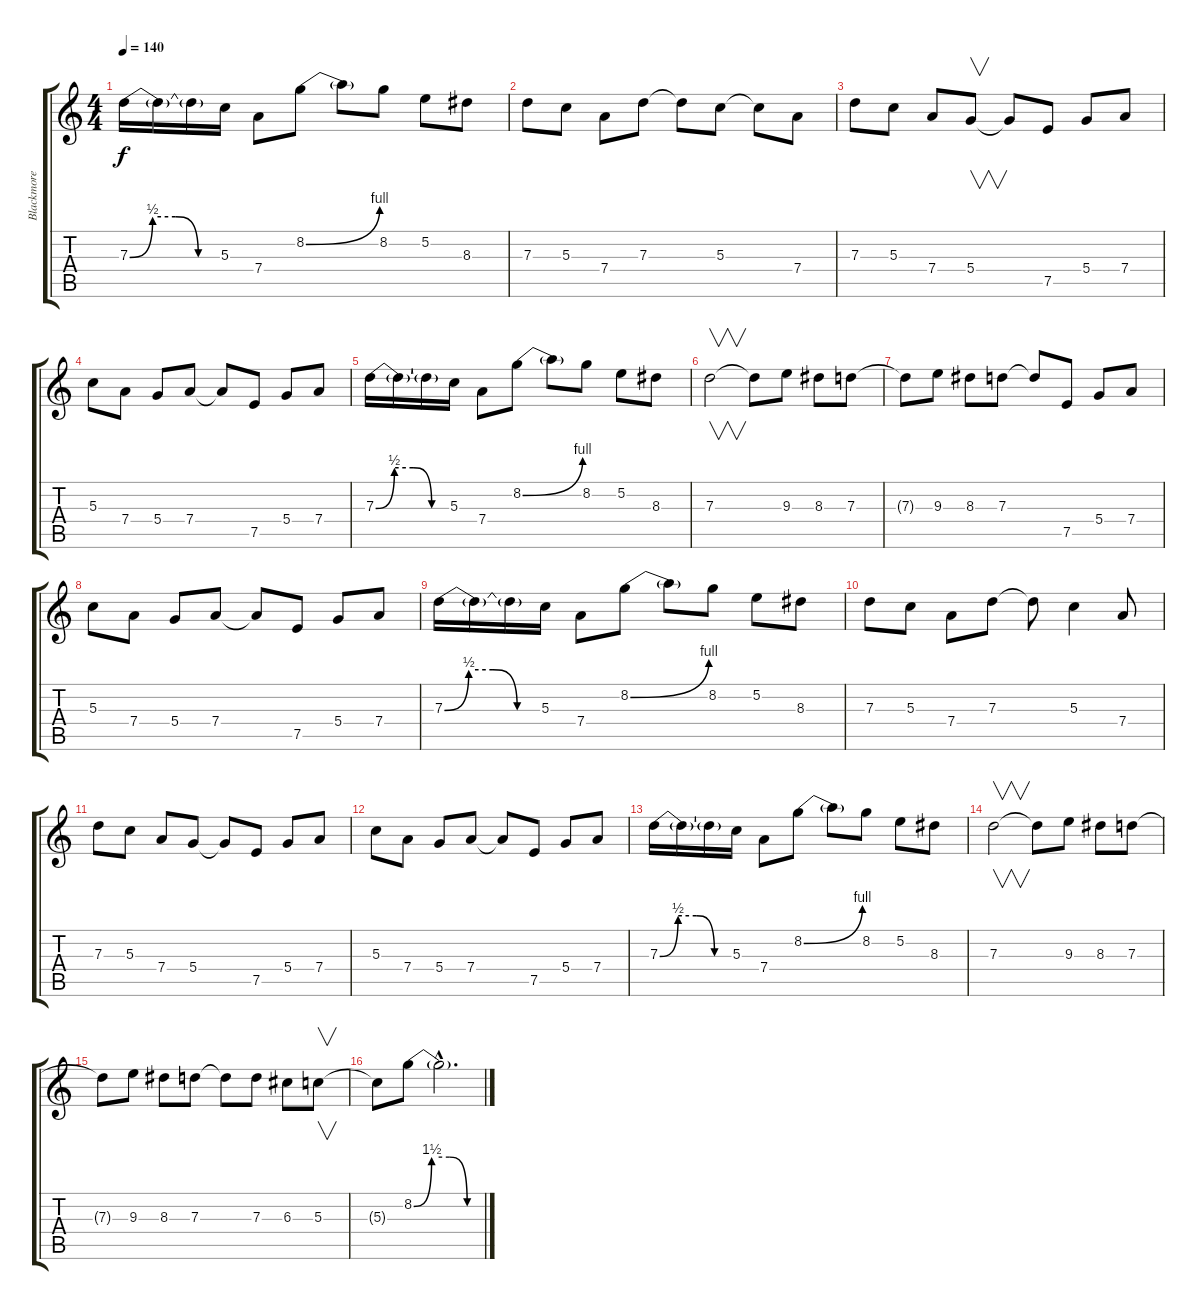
\track ("Blackmore" "Blackmore") {instrument distortionguitar}
\staff {score tabs}
\tuning (E4 B3 G3 D3 A2 E2) {hide}
\ts (4 4)
\tempo 140
\clef g2
\ks c
7.3{be (custom 0 0 15 2 30 2 45 0 60 0)}.16{dy f} 7.3{t}.16 7.3{t}.16 5.3.16 7.4.8 8.2{be (bend 0 0 60 4)}.8 8.2{t}.8 8.2.8 5.2.8 8.3.8 |
7.3.8 5.3.8 7.4.8 7.3.8 7.3{t}.8 5.3.8 5.3{t}.8 7.4.8 |
7.3.8 5.3.8 7.4.8 5.4.8{v} 5.4{t}.8 7.5.8 5.4.8 7.4.8 |
5.3.8 7.4.8 5.4.8 7.4.8 7.4{t}.8 7.5.8 5.4.8 7.4.8 |
7.3{be (custom 0 0 15 2 30 2 45 0 60 0)}.16 7.3{t}.16 7.3{t}.16 5.3.16 7.4.8 8.2{be (bend 0 0 60 4)}.8 8.2{t}.8 8.2.8 5.2.8 8.3.8 |
7.3.2{v} 7.3{t}.8 9.3.8 8.3.8 7.3.8 |
7.3{t}.8 9.3.8 8.3.8 7.3.8 7.3{t}.8 7.5.8 5.4.8 7.4.8 |
5.3.8 7.4.8 5.4.8 7.4.8 7.4{t}.8 7.5.8 5.4.8 7.4.8 |
7.3{be (custom 0 0 15 2 30 2 45 0 60 0)}.16 7.3{t}.16 7.3{t}.16 5.3.16 7.4.8 8.2{be (bend 0 0 60 4)}.8 8.2{t}.8 8.2.8 5.2.8 8.3.8 |
7.3.8 5.3.8 7.4.8 7.3.8 7.3{t}.8 5.3.4 7.4.8 |
7.3.8 5.3.8 7.4.8 5.4.8 5.4{t}.8 7.5.8 5.4.8 7.4.8 |
5.3.8 7.4.8 5.4.8 7.4.8 7.4{t}.8 7.5.8 5.4.8 7.4.8 |
7.3{be (custom 0 0 15 2 30 2 45 0 60 0)}.16 7.3{t}.16 7.3{t}.16 5.3.16 7.4.8 8.2{be (bend 0 0 60 4)}.8 8.2{t}.8 8.2.8 5.2.8 8.3.8 |
7.3.2{v} 7.3{t}.8 9.3.8 8.3.8 7.3.8 |
7.3{t}.8 9.3.8 8.3.8 7.3.8 7.3{t}.8 7.3.8 6.3.8 5.3.8{v} |
5.3{t}.8 8.2{be (custom 0 0 15 6 30 6 45 0 60 0)}.8{volume 14 instrument overdrivenguitar} 8.2{hac t}.2{d}
